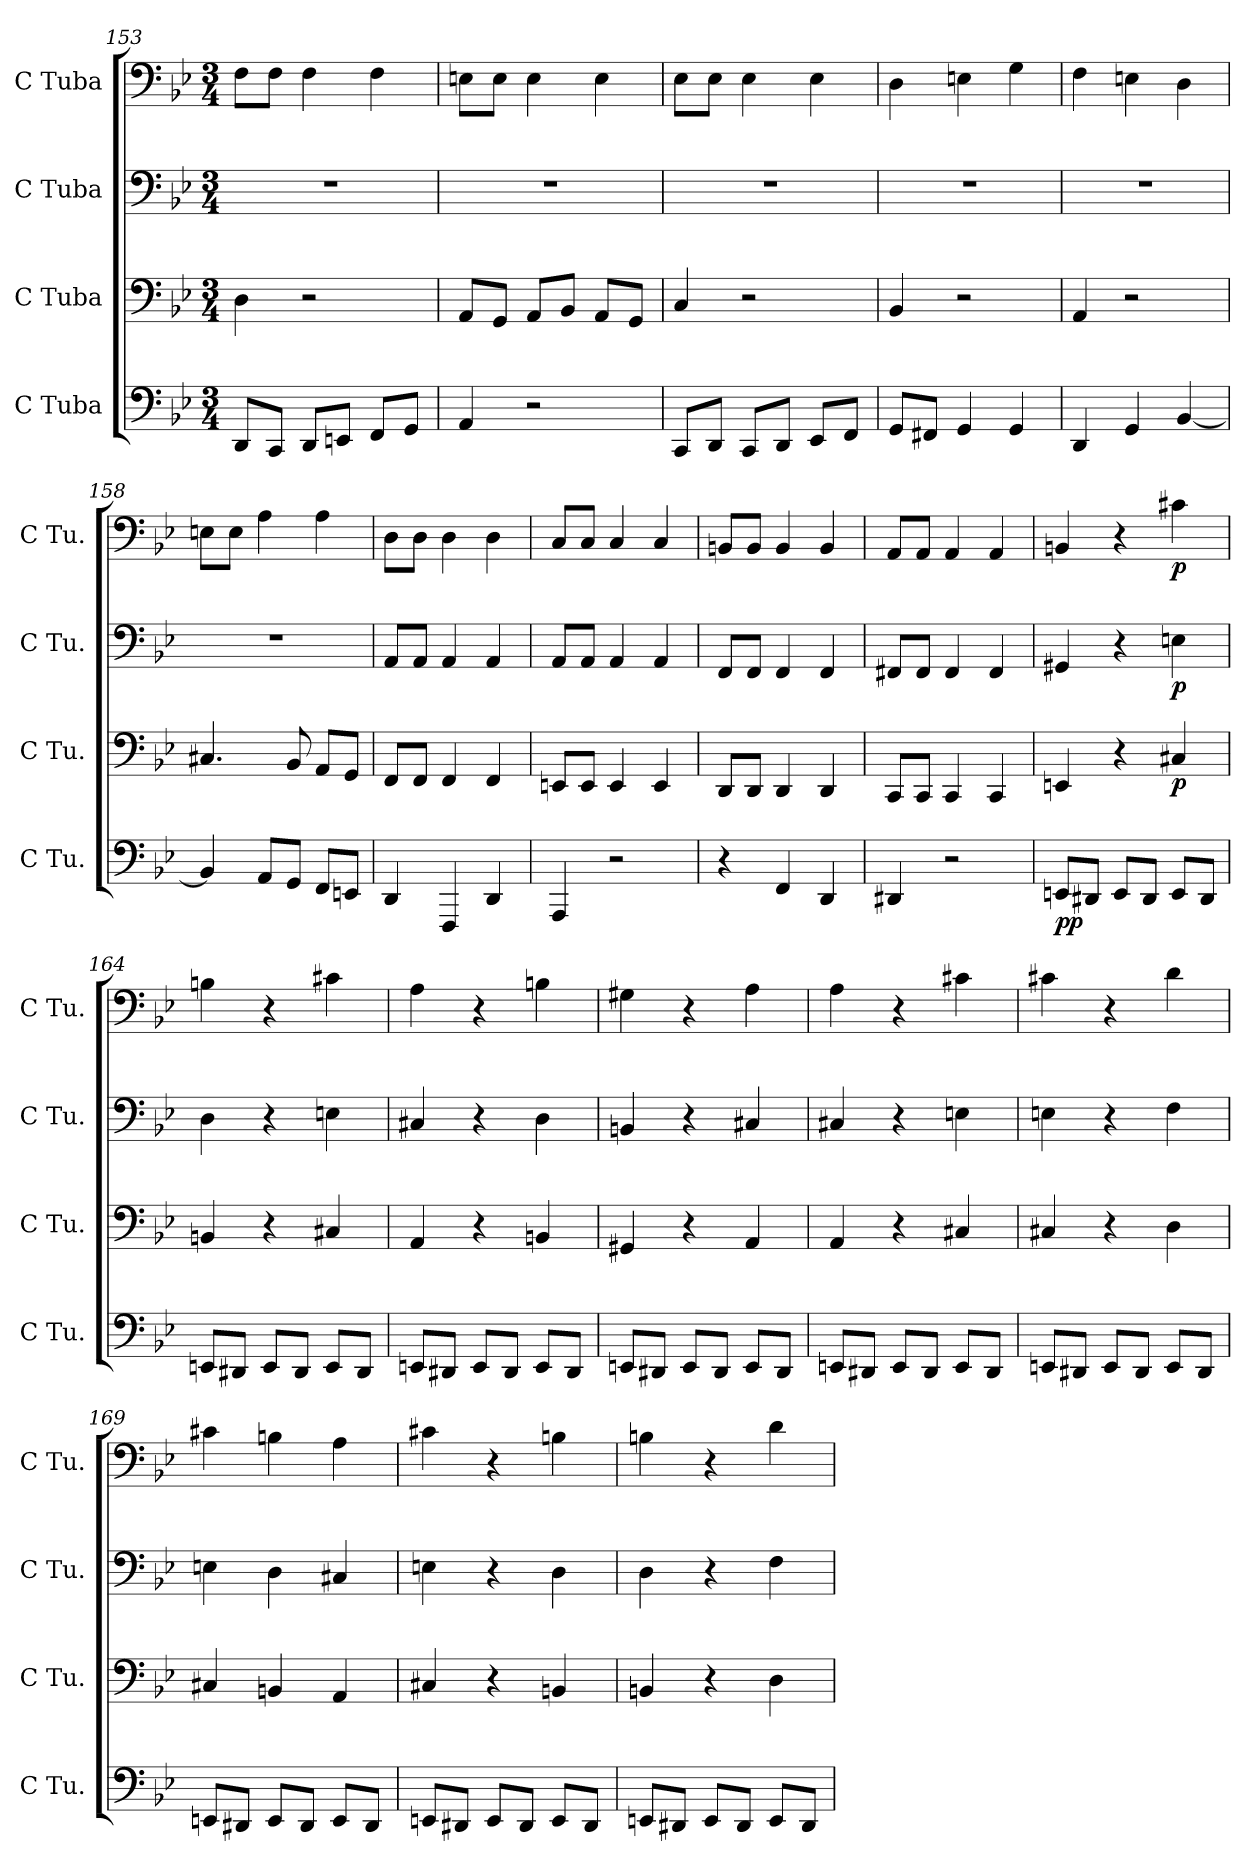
**kern	**dynam	**kern	**dynam	**kern	**dynam	**kern	**dynam
*part4	*part4	*part3	*part3	*part2	*part2	*part1	*part1
*staff4	*staff4	*staff3	*staff3	*staff2	*staff2	*staff1	*staff1
*I"C Tuba	*	*I"C Tuba	*	*I"C Tuba	*	*I"C Tuba	*
*I'C Tu.	*	*I'C Tu.	*	*I'C Tu.	*	*I'C Tu.	*
*clefF4	*	*clefF4	*	*clefF4	*	*clefF4	*
*k[b-e-]	*	*k[b-e-]	*	*k[b-e-]	*	*k[b-e-]	*
*M3/4	*	*M3/4	*	*M3/4	*	*M3/4	*
=153	=153	=153	=153	=153	=153	=153	=153
8DD/L	.	4D\	.	2.r	.	8F\L	.
8CC/J	.	.	.	.	.	8F\J	.
8DD/L	.	2r	.	.	.	4F\	.
8EEn/J	.	.	.	.	.	.	.
8FF/L	.	.	.	.	.	4F\	.
8GG/J	.	.	.	.	.	.	.
=154	=154	=154	=154	=154	=154	=154	=154
4AA/	.	8AA/L	.	2.r	.	8En\L	.
.	.	8GG/J	.	.	.	8E\J	.
2r	.	8AA/L	.	.	.	4E\	.
.	.	8BB-/J	.	.	.	.	.
.	.	8AA/L	.	.	.	4E\	.
.	.	8GG/J	.	.	.	.	.
!!LO:LB:g=z
=155	=155	=155	=155	=155	=155	=155	=155
8CC/L	.	4C/	.	2.r	.	8E-\L	.
8DD/J	.	.	.	.	.	8E-\J	.
8CC/L	.	2r	.	.	.	4E-\	.
8DD/J	.	.	.	.	.	.	.
8EE-/L	.	.	.	.	.	4E-\	.
8FF/J	.	.	.	.	.	.	.
=156	=156	=156	=156	=156	=156	=156	=156
8GG/L	.	4BB-/	.	2.r	.	4D\	.
8FF#X/J	.	.	.	.	.	.	.
4GG/	.	2r	.	.	.	4En\	.
4GG/	.	.	.	.	.	4G\	.
=157	=157	=157	=157	=157	=157	=157	=157
4DD/	.	4AA/	.	2.r	.	4F\	.
4GG/	.	2r	.	.	.	4En\	.
[4BB-/	.	.	.	.	.	4D\	.
=158	=158	=158	=158	=158	=158	=158	=158
4BB-/]	.	4.C#X/	.	2.r	.	8En\L	.
.	.	.	.	.	.	8E\J	.
8AA/L	.	.	.	.	.	4A\	.
8GG/J	.	8BB-/	.	.	.	.	.
8FF/L	.	8AA/L	.	.	.	4A\	.
8EEn/J	.	8GG/J	.	.	.	.	.
=159	=159	=159	=159	=159	=159	=159	=159
4DD/	.	8FF/L	.	8AA/L	.	8D\L	.
.	.	8FF/J	.	8AA/J	.	8D\J	.
4FFF/	.	4FF/	.	4AA/	.	4D\	.
4DD/	.	4FF/	.	4AA/	.	4D\	.
=160	=160	=160	=160	=160	=160	=160	=160
4AAA/	.	8EEn/L	.	8AA/L	.	8C/L	.
.	.	8EE/J	.	8AA/J	.	8C/J	.
2r	.	4EE/	.	4AA/	.	4C/	.
.	.	4EE/	.	4AA/	.	4C/	.
=161	=161	=161	=161	=161	=161	=161	=161
4r	.	8DD/L	.	8FF/L	.	8BBn/L	.
.	.	8DD/J	.	8FF/J	.	8BB/J	.
4FF/	.	4DD/	.	4FF/	.	4BB/	.
4DD/	.	4DD/	.	4FF/	.	4BB/	.
!!LO:PB:g=z
=162	=162	=162	=162	=162	=162	=162	=162
4DD#X/	.	8CC/L	.	8FF#X/L	.	8AA/L	.
.	.	8CC/J	.	8FF#/J	.	8AA/J	.
2r	.	4CC/	.	4FF#/	.	4AA/	.
.	.	4CC/	.	4FF#/	.	4AA/	.
=163	=163	=163	=163	=163	=163	=163	=163
!	!LO:DY:b	!	!	!	!	!	!
8EEn/L	pp	4EEn/	.	4GG#X/	.	4BBn/	.
8DD#X/J	.	.	.	.	.	.	.
8EE/L	.	4r	.	4r	.	4r	.
8DD#/J	.	.	.	.	.	.	.
!	!	!	!LO:DY:b	!	!LO:DY:b	!	!LO:DY:b
8EE/L	.	4C#X/	p	4En\	p	4c#X\	p
8DD#/J	.	.	.	.	.	.	.
=164	=164	=164	=164	=164	=164	=164	=164
8EEn/L	.	4BBn/	.	4D\	.	4Bn\	.
8DD#X/J	.	.	.	.	.	.	.
8EE/L	.	4r	.	4r	.	4r	.
8DD#/J	.	.	.	.	.	.	.
8EE/L	.	4C#X/	.	4En\	.	4c#X\	.
8DD#/J	.	.	.	.	.	.	.
=165	=165	=165	=165	=165	=165	=165	=165
8EEn/L	.	4AA/	.	4C#X/	.	4A\	.
8DD#X/J	.	.	.	.	.	.	.
8EE/L	.	4r	.	4r	.	4r	.
8DD#/J	.	.	.	.	.	.	.
8EE/L	.	4BBn/	.	4D\	.	4Bn\	.
8DD#/J	.	.	.	.	.	.	.
=166	=166	=166	=166	=166	=166	=166	=166
8EEn/L	.	4GG#X/	.	4BBn/	.	4G#X\	.
8DD#X/J	.	.	.	.	.	.	.
8EE/L	.	4r	.	4r	.	4r	.
8DD#/J	.	.	.	.	.	.	.
8EE/L	.	4AA/	.	4C#X/	.	4A\	.
8DD#/J	.	.	.	.	.	.	.
!!LO:LB:g=z
=167	=167	=167	=167	=167	=167	=167	=167
8EEn/L	.	4AA/	.	4C#X/	.	4A\	.
8DD#X/J	.	.	.	.	.	.	.
8EE/L	.	4r	.	4r	.	4r	.
8DD#/J	.	.	.	.	.	.	.
8EE/L	.	4C#X/	.	4En\	.	4c#X\	.
8DD#/J	.	.	.	.	.	.	.
=168	=168	=168	=168	=168	=168	=168	=168
8EEn/L	.	4C#X/	.	4En\	.	4c#X\	.
8DD#X/J	.	.	.	.	.	.	.
8EE/L	.	4r	.	4r	.	4r	.
8DD#/J	.	.	.	.	.	.	.
8EE/L	.	4D\	.	4F\	.	4d\	.
8DD#/J	.	.	.	.	.	.	.
=169	=169	=169	=169	=169	=169	=169	=169
8EEn/L	.	4C#X/	.	4En\	.	4c#X\	.
8DD#X/J	.	.	.	.	.	.	.
8EE/L	.	4BBn/	.	4D\	.	4Bn\	.
8DD#/J	.	.	.	.	.	.	.
8EE/L	.	4AA/	.	4C#X/	.	4A\	.
8DD#/J	.	.	.	.	.	.	.
=170	=170	=170	=170	=170	=170	=170	=170
8EEn/L	.	4C#X/	.	4En\	.	4c#X\	.
8DD#X/J	.	.	.	.	.	.	.
8EE/L	.	4r	.	4r	.	4r	.
8DD#/J	.	.	.	.	.	.	.
8EE/L	.	4BBn/	.	4D\	.	4Bn\	.
8DD#/J	.	.	.	.	.	.	.
!!LO:LB:g=z
=171	=171	=171	=171	=171	=171	=171	=171
8EEn/L	.	4BBn/	.	4D\	.	4Bn\	.
8DD#X/J	.	.	.	.	.	.	.
8EE/L	.	4r	.	4r	.	4r	.
8DD#/J	.	.	.	.	.	.	.
8EE/L	.	4D\	.	4F\	.	4d\	.
8DD#/J	.	.	.	.	.	.	.
=	=	=	=	=	=	=	=
*-	*-	*-	*-	*-	*-	*-	*-
